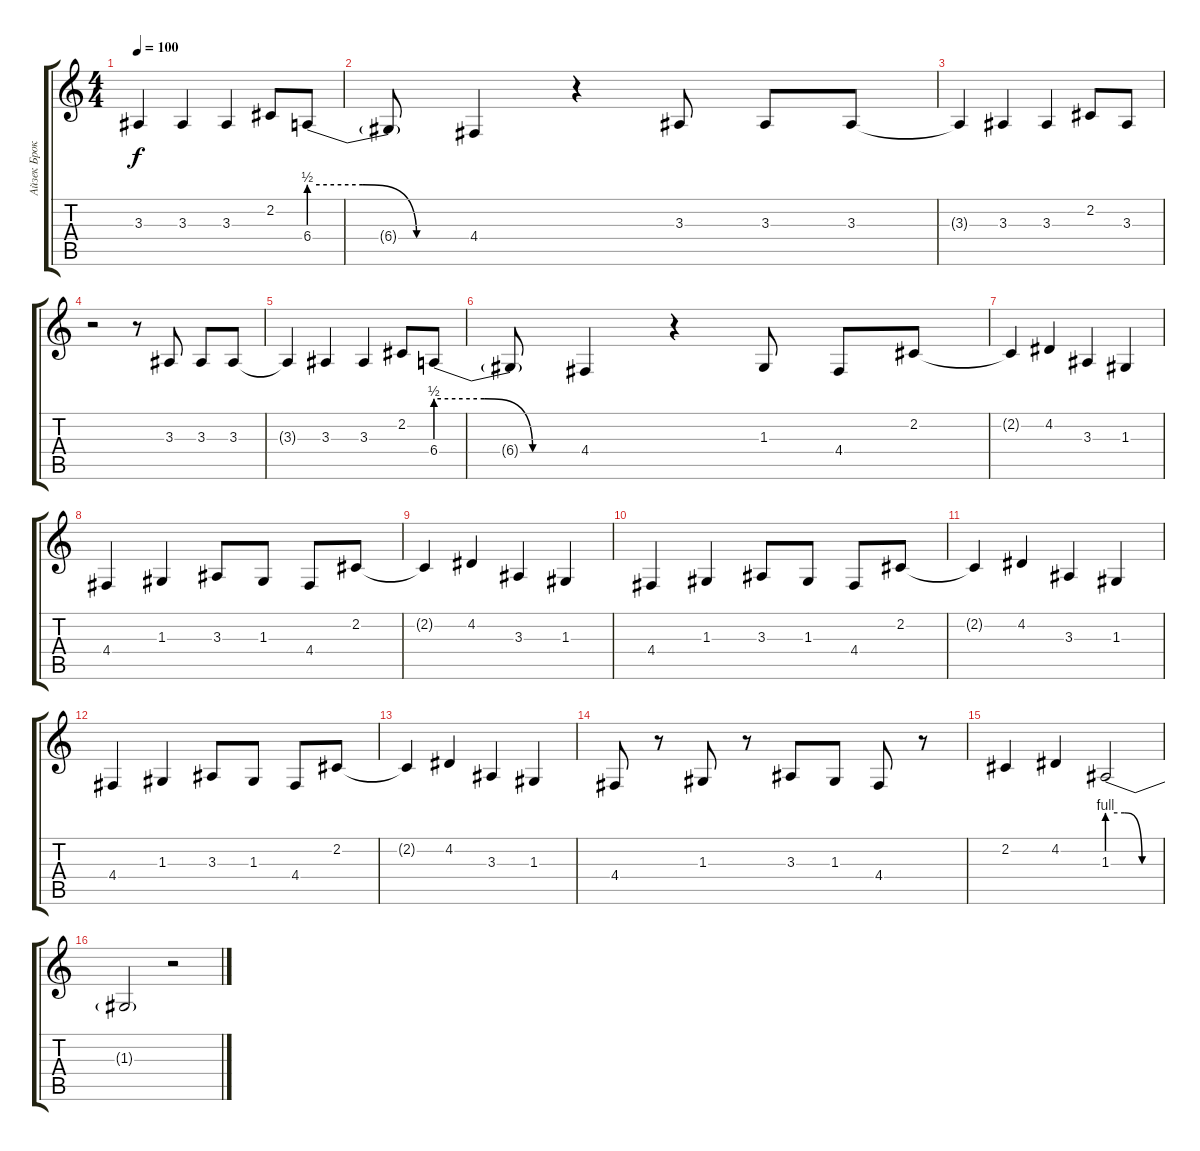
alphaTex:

\track ("Айзек Брок" "Айзек Брок") {instrument mutedtrumpet}
\staff {score tabs}
\tuning (E4 B3 G3 D3 A2 E2) {hide}
\ts (4 4)
\tempo 100
\clef g2
\ks c
3.3{t}.4{dy f} 3.3.4 3.3.4 2.2.8 6.4{be (custom 0 2 20 2 40 0 60 0)}.8 |
6.4{t}.8 4.4.4 r.4 3.3.8 3.3.8 3.3.8 |
3.3{t}.4 3.3.4 3.3.4 2.2.8 3.3.8 |
r.2 r.8 3.3.8 3.3.8 3.3.8 |
3.3{t}.4 3.3.4 3.3.4 2.2.8 6.4{be (custom 0 2 20 2 40 0 60 0)}.8 |
6.4{t}.8 4.4.4 r.4 1.3.8 4.4.8 2.2.8 |
2.2{t}.4 4.2.4 3.3.4 1.3.4 |
4.4.4 1.3.4 3.3.8 1.3.8 4.4.8 2.2.8 |
2.2{t}.4 4.2.4 3.3.4 1.3.4 |
4.4.4 1.3.4 3.3.8 1.3.8 4.4.8 2.2.8 |
2.2{t}.4 4.2.4 3.3.4 1.3.4 |
4.4.4 1.3.4 3.3.8 1.3.8 4.4.8 2.2.8 |
2.2{t}.4 4.2.4 3.3.4 1.3.4 |
4.4.8 r.8 1.3.8 r.8 3.3.8 1.3.8 4.4.8 r.8 |
2.2.4 4.2.4 1.3{be (custom 0 4 20 4 40 0 60 0)}.2{volume 7} |
1.3{t}.2 r.2
